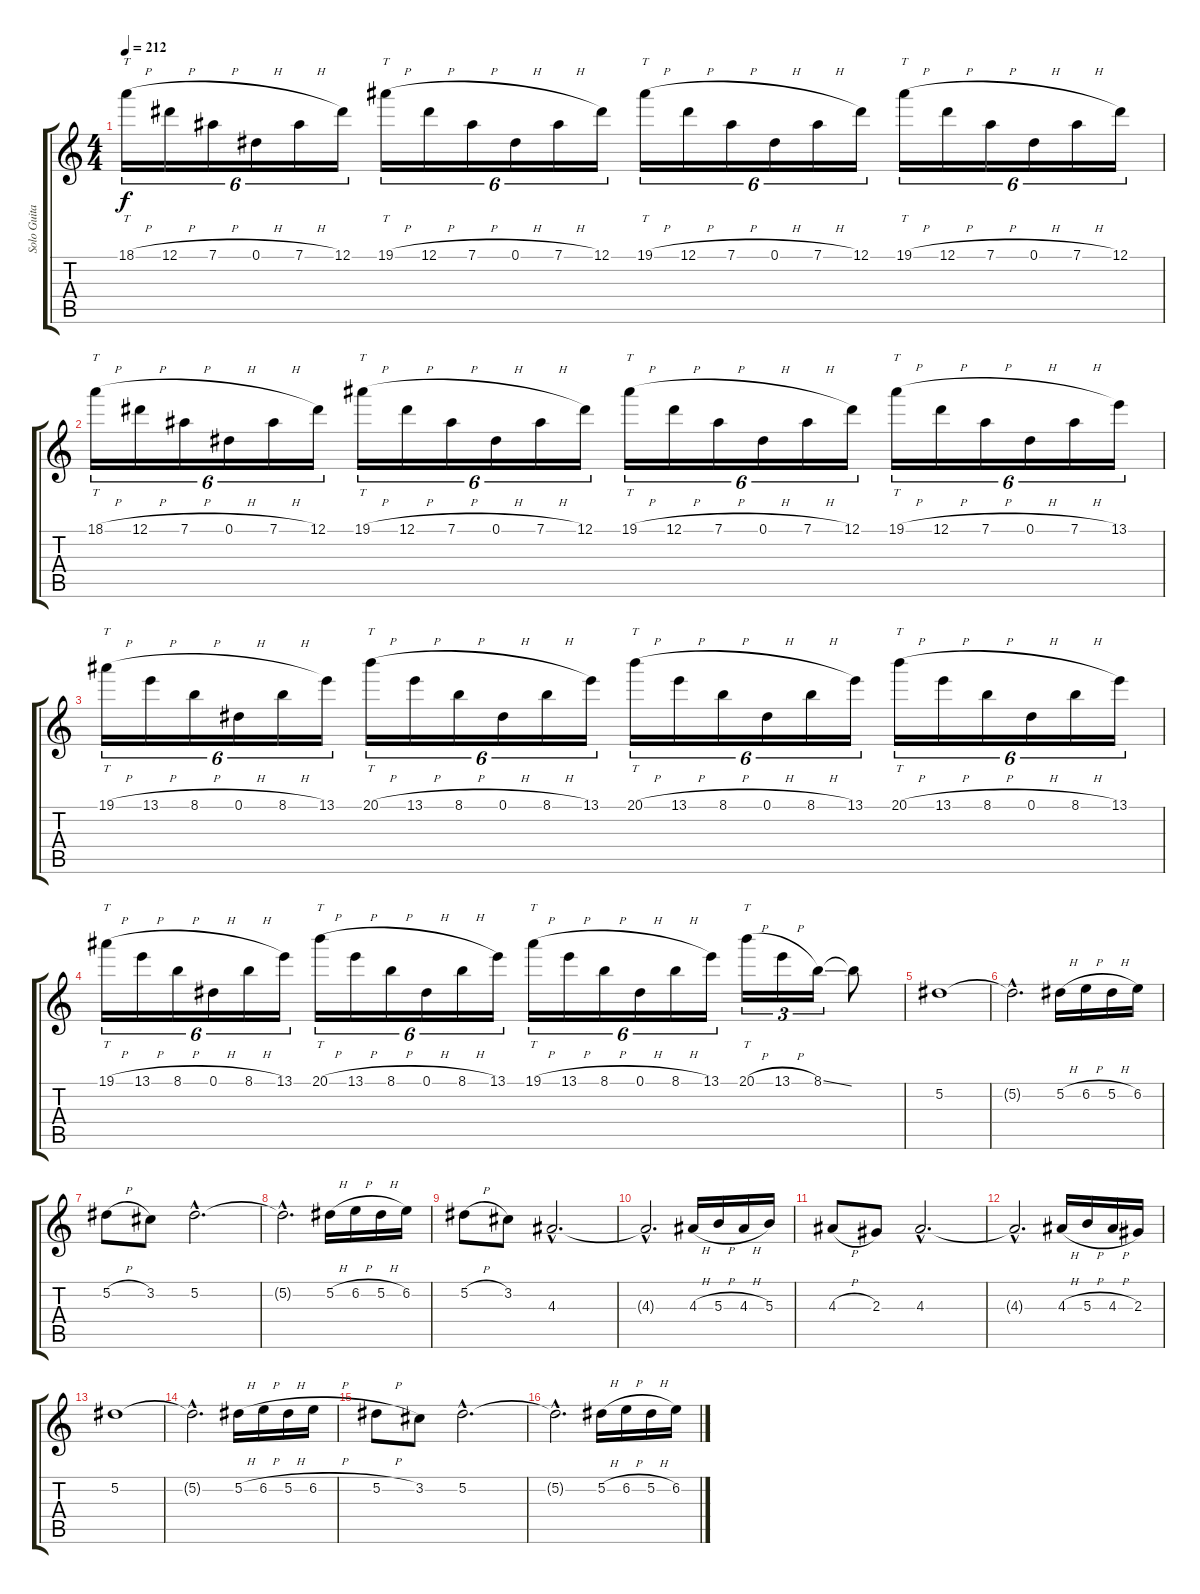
\track ("Solo Guitar" "Solo Guita") {instrument distortionguitar}
\staff {score tabs}
\tuning (Eb4 Bb3 Gb3 Db3 Ab2 Eb2) {hide}
\ts (4 4)
\tempo 212
\clef g2
\ks c
18.1{h}.16{tt tu (6 4) dy f} 12.1{h}.16{tu (6 4)} 7.1{h}.16{tu (6 4)} 0.1{h}.16{tu (6 4)} 7.1{h}.16{tu (6 4)} 12.1.16{tu (6 4)} 19.1{h}.16{tt tu (6 4)} 12.1{h}.16{tu (6 4)} 7.1{h}.16{tu (6 4)} 0.1{h}.16{tu (6 4)} 7.1{h}.16{tu (6 4)} 12.1.16{tu (6 4)} 19.1{h}.16{tt tu (6 4)} 12.1{h}.16{tu (6 4)} 7.1{h}.16{tu (6 4)} 0.1{h}.16{tu (6 4)} 7.1{h}.16{tu (6 4)} 12.1.16{tu (6 4)} 19.1{h}.16{tt tu (6 4)} 12.1{h}.16{tu (6 4)} 7.1{h}.16{tu (6 4)} 0.1{h}.16{tu (6 4)} 7.1{h}.16{tu (6 4)} 12.1.16{tu (6 4)} |
18.1{h}.16{tt tu (6 4)} 12.1{h}.16{tu (6 4)} 7.1{h}.16{tu (6 4)} 0.1{h}.16{tu (6 4)} 7.1{h}.16{tu (6 4)} 12.1.16{tu (6 4)} 19.1{h}.16{tt tu (6 4)} 12.1{h}.16{tu (6 4)} 7.1{h}.16{tu (6 4)} 0.1{h}.16{tu (6 4)} 7.1{h}.16{tu (6 4)} 12.1.16{tu (6 4)} 19.1{h}.16{tt tu (6 4)} 12.1{h}.16{tu (6 4)} 7.1{h}.16{tu (6 4)} 0.1{h}.16{tu (6 4)} 7.1{h}.16{tu (6 4)} 12.1.16{tu (6 4)} 19.1{h}.16{tt tu (6 4)} 12.1{h}.16{tu (6 4)} 7.1{h}.16{tu (6 4)} 0.1{h}.16{tu (6 4)} 7.1{h}.16{tu (6 4)} 13.1.16{tu (6 4)} |
19.1{h}.16{tt tu (6 4)} 13.1{h}.16{tu (6 4)} 8.1{h}.16{tu (6 4)} 0.1{h}.16{tu (6 4)} 8.1{h}.16{tu (6 4)} 13.1.16{tu (6 4)} 20.1{h}.16{tt tu (6 4)} 13.1{h}.16{tu (6 4)} 8.1{h}.16{tu (6 4)} 0.1{h}.16{tu (6 4)} 8.1{h}.16{tu (6 4)} 13.1.16{tu (6 4)} 20.1{h}.16{tt tu (6 4)} 13.1{h}.16{tu (6 4)} 8.1{h}.16{tu (6 4)} 0.1{h}.16{tu (6 4)} 8.1{h}.16{tu (6 4)} 13.1.16{tu (6 4)} 20.1{h}.16{tt tu (6 4)} 13.1{h}.16{tu (6 4)} 8.1{h}.16{tu (6 4)} 0.1{h}.16{tu (6 4)} 8.1{h}.16{tu (6 4)} 13.1.16{tu (6 4)} |
19.1{h}.16{tt tu (6 4)} 13.1{h}.16{tu (6 4)} 8.1{h}.16{tu (6 4)} 0.1{h}.16{tu (6 4)} 8.1{h}.16{tu (6 4)} 13.1.16{tu (6 4)} 20.1{h}.16{tt tu (6 4)} 13.1{h}.16{tu (6 4)} 8.1{h}.16{tu (6 4)} 0.1{h}.16{tu (6 4)} 8.1{h}.16{tu (6 4)} 13.1.16{tu (6 4)} 19.1{h}.16{tt tu (6 4)} 13.1{h}.16{tu (6 4)} 8.1{h}.16{tu (6 4)} 0.1{h}.16{tu (6 4)} 8.1{h}.16{tu (6 4)} 13.1.16{tu (6 4)} 20.1{h}.16{tt tu (3 2)} 13.1{h}.16{tu (3 2)} 8.1{ss}.16{tu (3 2)} 8.1{t}.8 |
5.2.1 |
5.2{hac t}.2{d} 5.2{h}.16 6.2{h}.16 5.2{h}.16 6.2.16 |
5.2{h}.8 3.2.8 5.2{hac}.2{d} |
5.2{hac t}.2{d} 5.2{h}.16 6.2{h}.16 5.2{h}.16 6.2.16 |
5.2{h}.8 3.2.8 4.3{hac}.2{d} |
4.3{hac t}.2{d} 4.3{h}.16 5.3{h}.16 4.3{h}.16 5.3.16 |
4.3{h}.8 2.3.8 4.3{hac}.2{d} |
4.3{hac t}.2{d} 4.3{h}.16 5.3{h}.16 4.3{h}.16 2.3.16 |
5.2.1 |
5.2{hac t}.2{d} 5.2{h}.16 6.2{h}.16 5.2{h}.16 6.2{h}.16 |
5.2{h}.8 3.2.8 5.2{hac}.2{d} |
5.2{hac t}.2{d} 5.2{h}.16 6.2{h}.16 5.2{h}.16 6.2{h}.16
